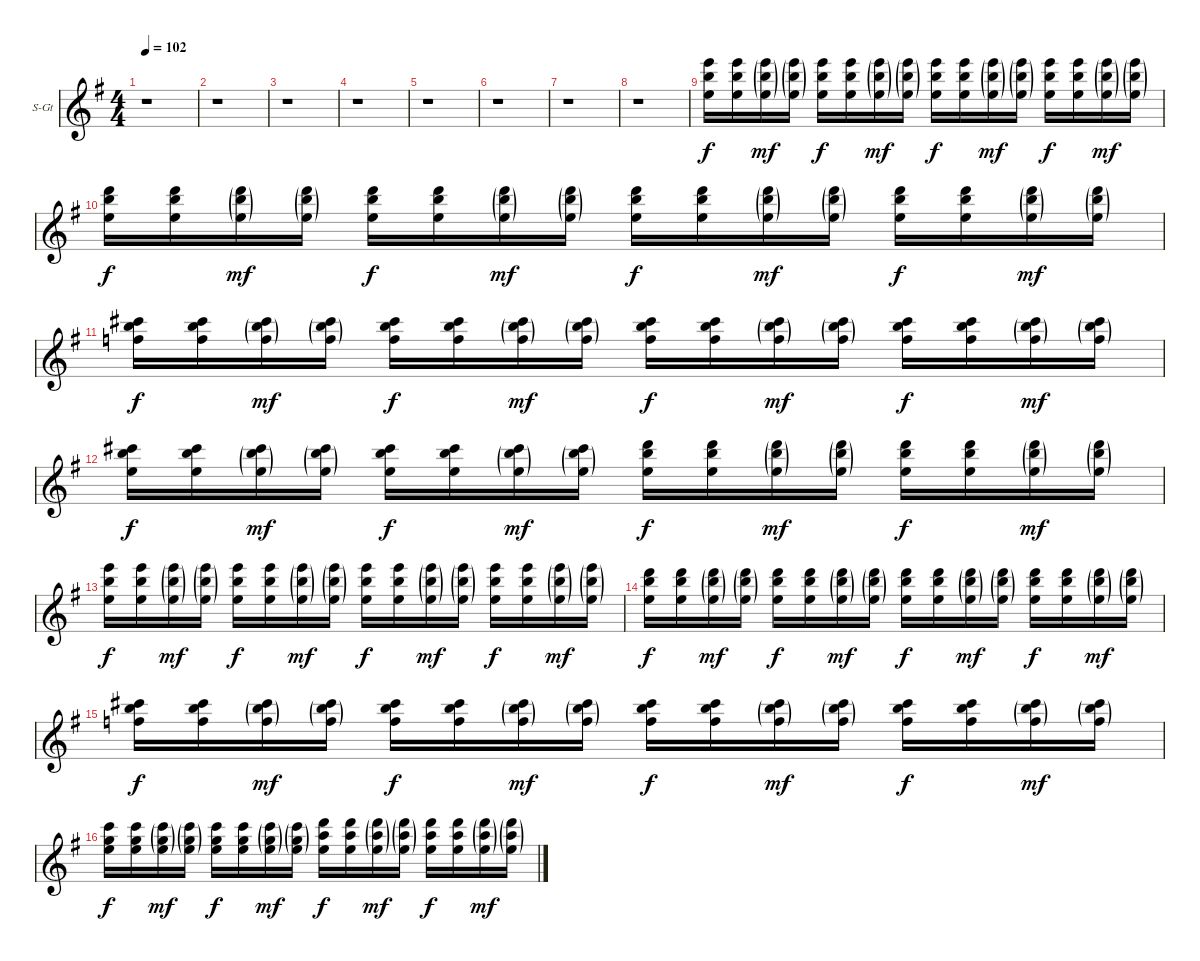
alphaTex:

\bracketExtendMode groupsimilarinstruments
\firstSystemTrackNameOrientation horizontal
\otherSystemsTrackNameOrientation horizontal
\track ("Keyboard" "S-Gt") {instrument lead2sawtooth}
\staff {score}
\tuning (E4 B3 G3 D3 A2 E2)
\displaytranspose 12
\ts (4 4)
\tempo 102
\clef g2
\ks g
r.1{dy f} |
r.1 |
r.1 |
r.1 |
r.1 |
r.1 |
r.1 |
r.1 |
(17.2 16.3 14.4).16 (17.2 16.3 14.4).16 (17.2{g} 16.3{g} 14.4{g}).16{dy mf} (17.2{g} 16.3{g} 14.4{g}).16 (17.2 16.3 14.4).16{dy f} (17.2 16.3 14.4).16 (17.2{g} 16.3{g} 14.4{g}).16{dy mf} (17.2{g} 16.3{g} 14.4{g}).16 (17.2 16.3 14.4).16{dy f} (17.2 16.3 14.4).16 (17.2{g} 16.3{g} 14.4{g}).16{dy mf} (17.2{g} 16.3{g} 14.4{g}).16 (17.2 16.3 14.4).16{dy f} (17.2 16.3 14.4).16 (17.2{g} 16.3{g} 14.4{g}).16{dy mf} (17.2{g} 16.3{g} 14.4{g}).16 |
(15.2 16.3 14.4).16{dy f} (15.2 16.3 14.4).16 (15.2{g} 16.3{g} 14.4{g}).16{dy mf} (15.2{g} 16.3{g} 14.4{g}).16 (15.2 16.3 14.4).16{dy f} (15.2 16.3 14.4).16 (15.2{g} 16.3{g} 14.4{g}).16{dy mf} (15.2{g} 16.3{g} 14.4{g}).16 (15.2 16.3 14.4).16{dy f} (15.2 16.3 14.4).16 (15.2{g} 16.3{g} 14.4{g}).16{dy mf} (15.2{g} 16.3{g} 14.4{g}).16 (15.2 16.3 14.4).16{dy f} (15.2 16.3 14.4).16 (15.2{g} 16.3{g} 14.4{g}).16{dy mf} (15.2{g} 16.3{g} 14.4{g}).16 |
(14.2 16.3 15.4).16{dy f} (14.2 16.3 15.4).16 (14.2{g} 16.3{g} 15.4{g}).16{dy mf} (14.2{g} 16.3{g} 15.4{g}).16 (14.2 16.3 15.4).16{dy f} (14.2 16.3 15.4).16 (14.2{g} 16.3{g} 15.4{g}).16{dy mf} (14.2{g} 16.3{g} 15.4{g}).16 (14.2 16.3 15.4).16{dy f} (14.2 16.3 15.4).16 (14.2{g} 16.3{g} 15.4{g}).16{dy mf} (14.2{g} 16.3{g} 15.4{g}).16 (14.2 16.3 15.4).16{dy f} (14.2 16.3 15.4).16 (14.2{g} 16.3{g} 15.4{g}).16{dy mf} (14.2{g} 16.3{g} 15.4{g}).16 |
(14.2 16.3 14.4).16{dy f} (14.2 16.3 14.4).16 (14.2{g} 16.3{g} 14.4{g}).16{dy mf} (14.2{g} 16.3{g} 14.4{g}).16 (14.2 16.3 14.4).16{dy f} (14.2 16.3 14.4).16 (14.2{g} 16.3{g} 14.4{g}).16{dy mf} (14.2{g} 16.3{g} 14.4{g}).16 (15.2 16.3 14.4).16{dy f} (15.2 16.3 14.4).16 (15.2{g} 16.3{g} 14.4{g}).16{dy mf} (15.2{g} 16.3{g} 14.4{g}).16 (15.2 16.3 14.4).16{dy f} (15.2 16.3 14.4).16 (15.2{g} 16.3{g} 14.4{g}).16{dy mf} (15.2{g} 16.3{g} 14.4{g}).16 |
(17.2 16.3 14.4).16{dy f} (17.2 16.3 14.4).16 (17.2{g} 16.3{g} 14.4{g}).16{dy mf} (17.2{g} 16.3{g} 14.4{g}).16 (17.2 16.3 14.4).16{dy f} (17.2 16.3 14.4).16 (17.2{g} 16.3{g} 14.4{g}).16{dy mf} (17.2{g} 16.3{g} 14.4{g}).16 (17.2 16.3 14.4).16{dy f} (17.2 16.3 14.4).16 (17.2{g} 16.3{g} 14.4{g}).16{dy mf} (17.2{g} 16.3{g} 14.4{g}).16 (17.2 16.3 14.4).16{dy f} (17.2 16.3 14.4).16 (17.2{g} 16.3{g} 14.4{g}).16{dy mf} (17.2{g} 16.3{g} 14.4{g}).16 |
(15.2 16.3 14.4).16{dy f} (15.2 16.3 14.4).16 (15.2{g} 16.3{g} 14.4{g}).16{dy mf} (15.2{g} 16.3{g} 14.4{g}).16 (15.2 16.3 14.4).16{dy f} (15.2 16.3 14.4).16 (15.2{g} 16.3{g} 14.4{g}).16{dy mf} (15.2{g} 16.3{g} 14.4{g}).16 (15.2 16.3 14.4).16{dy f} (15.2 16.3 14.4).16 (15.2{g} 16.3{g} 14.4{g}).16{dy mf} (15.2{g} 16.3{g} 14.4{g}).16 (15.2 16.3 14.4).16{dy f} (15.2 16.3 14.4).16 (15.2{g} 16.3{g} 14.4{g}).16{dy mf} (15.2{g} 16.3{g} 14.4{g}).16 |
(14.2 16.3 15.4).16{dy f} (14.2 16.3 15.4).16 (14.2{g} 16.3{g} 15.4{g}).16{dy mf} (14.2{g} 16.3{g} 15.4{g}).16 (14.2 16.3 15.4).16{dy f} (14.2 16.3 15.4).16 (14.2{g} 16.3{g} 15.4{g}).16{dy mf} (14.2{g} 16.3{g} 15.4{g}).16 (14.2 16.3 15.4).16{dy f} (14.2 16.3 15.4).16 (14.2{g} 16.3{g} 15.4{g}).16{dy mf} (14.2{g} 16.3{g} 15.4{g}).16 (14.2 16.3 15.4).16{dy f} (14.2 16.3 15.4).16 (14.2{g} 16.3{g} 15.4{g}).16{dy mf} (14.2{g} 16.3{g} 15.4{g}).16 |
(13.2 12.3 14.4).16{dy f} (13.2 12.3 14.4).16 (13.2{g} 12.3{g} 14.4{g}).16{dy mf} (13.2{g} 12.3{g} 14.4{g}).16 (13.2 12.3 14.4).16{dy f} (13.2 12.3 14.4).16 (13.2{g} 12.3{g} 14.4{g}).16{dy mf} (13.2{g} 12.3{g} 14.4{g}).16 (15.2 14.3 14.4).16{dy f} (15.2 14.3 14.4).16 (15.2{g} 14.3{g} 14.4{g}).16{dy mf} (15.2{g} 14.3{g} 14.4{g}).16 (15.2 14.3 14.4).16{dy f} (15.2 14.3 14.4).16 (15.2{g} 14.3{g} 14.4{g}).16{dy mf} (15.2{g} 14.3{g} 14.4{g}).16
